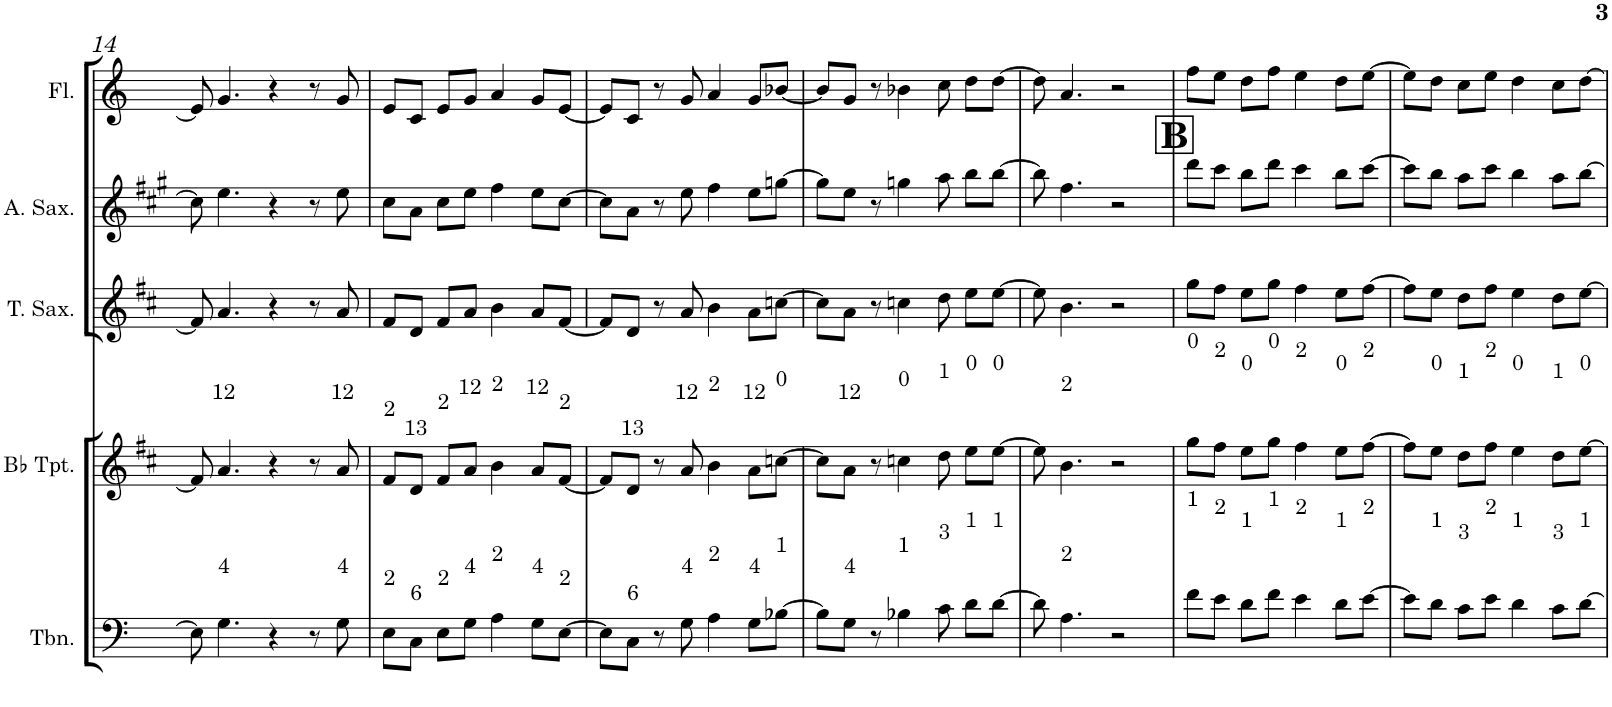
**kern	**kern	**kern	**kern	**kern
*part5	*part4	*part3	*part2	*part1
*staff5	*staff4	*staff3	*staff2	*staff1
*I"Trombone	*I"Bb Trumpet	*I"Tenor Saxophone	*I"Alto Saxophone	*I"Flute
*I'Tbn.	*I'Bb Tpt.	*I'T. Sax.	*I'A. Sax.	*I'Fl.
!!LO:PB:g=z
*clefF4	*clefG2	*clefG2	*clefG2	*clefG2
*	*Trd1c2	*Trd8c14	*Trd5c9	*
*k[]	*k[f#c#]	*k[f#c#]	*k[f#c#g#]	*k[]
*M4/4	*M4/4	*M4/4	*M4/4	*M4/4
=14	=14	=14	=14	=14
8E\]	8f#/]	8f#/]	8cc#\]	8e/]
4.G\	4.a/	4.a/	4.ee\	4.g/
4r	4r	4r	4r	4r
8r	8r	8r	8r	8r
8G\	8a/	8a/	8ee\	8g/
=15	=15	=15	=15	=15
8E\L	8f#/L	8f#/L	8cc#\L	8e/L
8C\J	8d/J	8d/J	8a\J	8c/J
8E\L	8f#/L	8f#/L	8cc#\L	8e/L
8G\J	8a/J	8a/J	8ee\J	8g/J
4A\	4b\	4b\	4ff#\	4a/
8G\L	8a/L	8a/L	8ee\L	8g/L
[>8E\J	[<8f#/J	[<8f#/J	[>8cc#\J	[<8e/J
=16	=16	=16	=16	=16
8E\L]	8f#/L]	8f#/L]	8cc#\L]	8e/L]
8C\J	8d/J	8d/J	8a\J	8c/J
8r	8r	8r	8r	8r
8G\	8a/	8a/	8ee\	8g/
4A\	4b\	4b\	4ff#\	4a/
8G\L	8a\L	8a\L	8ee\L	8g/L
[>8B-X\J	[>8ccn\J	[>8ccn\J	[>8ggn\J	[<8b-X/J
=17	=17	=17	=17	=17
8B-\L]	8cc\L]	8cc\L]	8gg\L]	8b-/L]
8G\J	8a\J	8a\J	8ee\J	8g/J
8r	8r	8r	8r	8r
4B-X\	4ccn\	4ccn\	4ggn\	4b-X\
8c\	8dd\	8dd\	8aa\	8cc\
8d\L	8ee\L	8ee\L	8bb\L	8dd\L
[>8d\J	[>8ee\J	[>8ee\J	[>8bb\J	[>8dd\J
=18	=18	=18	=18	=18
8d\]	8ee\]	8ee\]	8bb\]	8dd\]
4.A\	4.b\	4.b\	4.ff#\	4.a/
2r	2r	2r	2r	2r
!!LO:REH:place=s1:b:B:cj:fs=18.5691:t=B
=19	=19	=19	=19	=19
8f\L	8gg\L	8gg\L	8ddd\L	8ff\L
8e\J	8ff#\J	8ff#\J	8ccc#\J	8ee\J
8d\L	8ee\L	8ee\L	8bb\L	8dd\L
8f\J	8gg\J	8gg\J	8ddd\J	8ff\J
4e\	4ff#\	4ff#\	4ccc#\	4ee\
8d\L	8ee\L	8ee\L	8bb\L	8dd\L
[>8e\J	[>8ff#\J	[>8ff#\J	[>8ccc#\J	[>8ee\J
=20	=20	=20	=20	=20
8e\L]	8ff#\L]	8ff#\L]	8ccc#\L]	8ee\L]
8d\J	8ee\J	8ee\J	8bb\J	8dd\J
8c\L	8dd\L	8dd\L	8aa\L	8cc\L
8e\J	8ff#\J	8ff#\J	8ccc#\J	8ee\J
4d\	4ee\	4ee\	4bb\	4dd\
8c\L	8dd\L	8dd\L	8aa\L	8cc\L
[>8d\J	[>8ee\J	[>8ee\J	[>8bb\J	[>8dd\J
=	=	=	=	=
*-	*-	*-	*-	*-
